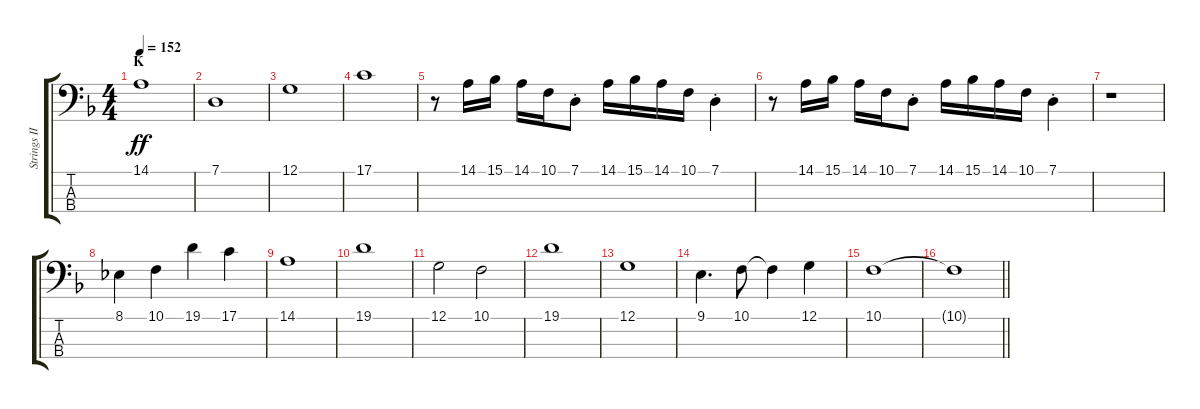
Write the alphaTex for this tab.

\track ("Strings II" "Strings II") {instrument stringensemble1}
\staff {score tabs}
\tuning (G2 D2 A1 E1) {hide}
\ts (4 4)
\section ("" "K")
\tempo 152
\clef f4
\ks f
14.1.1{dy ff} |
7.1.1 |
12.1.1 |
17.1.1 |
r.8 14.1.16 15.1.16 14.1.16 10.1.16 7.1{st}.8 14.1.16 15.1.16 14.1.16 10.1.16 7.1{st}.4 |
r.8 14.1.16 15.1.16 14.1.16 10.1.16 7.1{st}.8 14.1.16 15.1.16 14.1.16 10.1.16 7.1{st}.4 |
r.1 |
8.1.4 10.1.4 19.1.4 17.1.4 |
14.1.1 |
19.1.1 |
12.1.2 10.1.2 |
19.1.1 |
12.1.1 |
9.1.4{d} 10.1.8 10.1{t}.4 12.1.4 |
10.1.1 |
\barLineRight lightlight
10.1{t}.1
